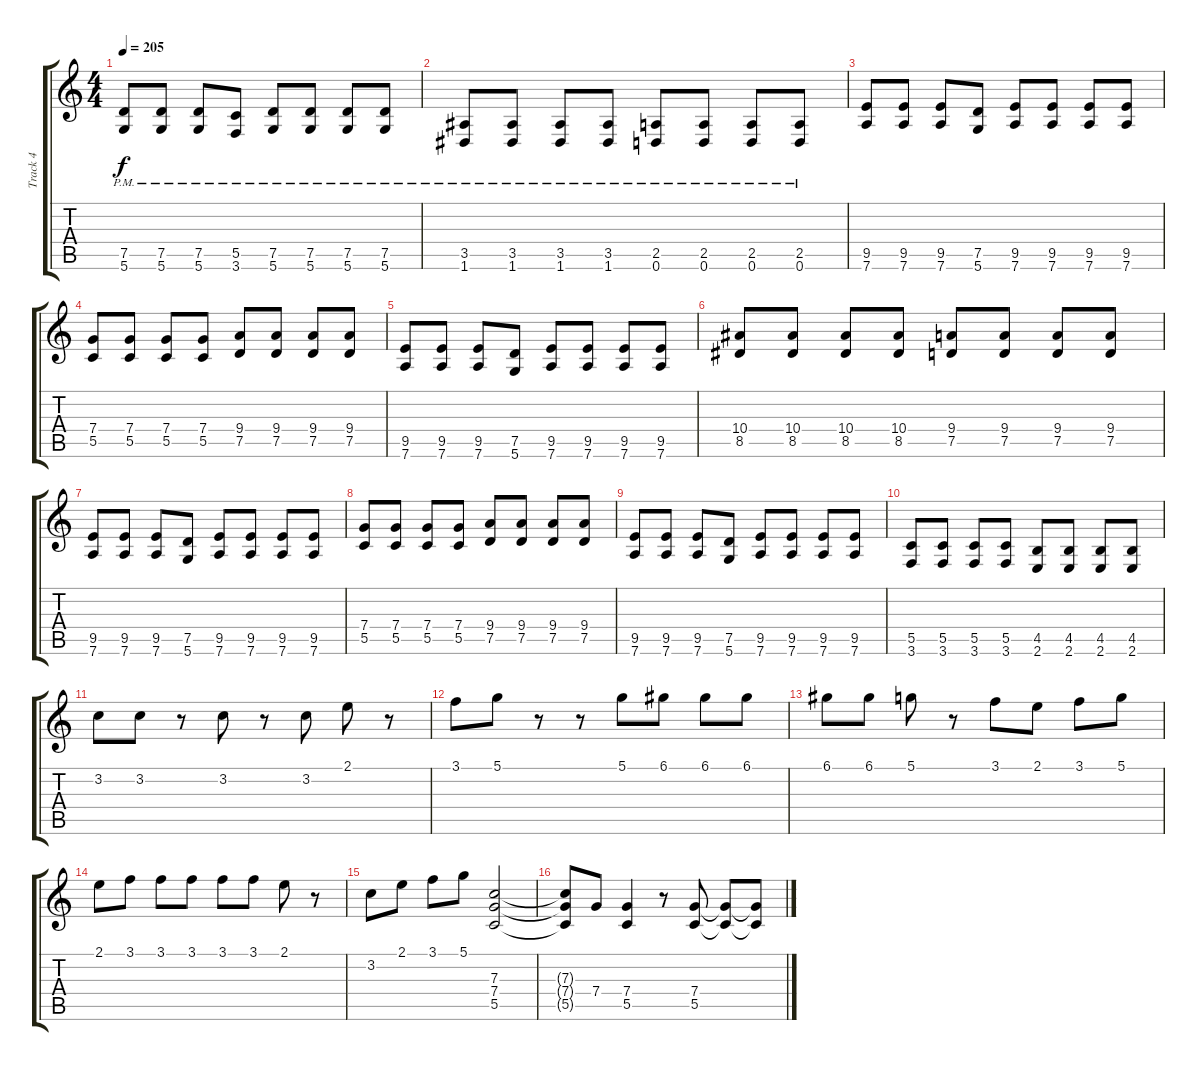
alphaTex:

\track ("Track 4" "Track 4") {instrument distortionguitar}
\staff {score tabs}
\tuning (D4 A3 F3 C3 G2 D2) {hide}
\ts (4 4)
\tempo 205
\clef g2
\ks c
(7.5{pm} 5.6{pm}).8{dy f} (7.5{pm} 5.6{pm}).8 (7.5{pm} 5.6{pm}).8 (5.5{pm} 3.6{pm}).8 (7.5{pm} 5.6{pm}).8 (7.5{pm} 5.6{pm}).8 (7.5{pm} 5.6{pm}).8 (7.5{pm} 5.6{pm}).8 |
(3.5{pm} 1.6{pm}).8 (3.5{pm} 1.6{pm}).8 (3.5{pm} 1.6{pm}).8 (3.5{pm} 1.6{pm}).8 (2.5{pm} 0.6{pm}).8 (2.5{pm} 0.6{pm}).8 (2.5{pm} 0.6{pm}).8 (2.5{pm} 0.6{pm}).8 |
(9.5 7.6).8 (9.5 7.6).8 (9.5 7.6).8 (7.5 5.6).8 (9.5 7.6).8 (9.5 7.6).8 (9.5 7.6).8 (9.5 7.6).8 |
(7.4 5.5).8 (7.4 5.5).8 (7.4 5.5).8 (7.4 5.5).8 (9.4 7.5).8 (9.4 7.5).8 (9.4 7.5).8 (9.4 7.5).8 |
(9.5 7.6).8 (9.5 7.6).8 (9.5 7.6).8 (7.5 5.6).8 (9.5 7.6).8 (9.5 7.6).8 (9.5 7.6).8 (9.5 7.6).8 |
(10.4 8.5).8 (10.4 8.5).8 (10.4 8.5).8 (10.4 8.5).8 (9.4 7.5).8 (9.4 7.5).8 (9.4 7.5).8 (9.4 7.5).8 |
(9.5 7.6).8 (9.5 7.6).8 (9.5 7.6).8 (7.5 5.6).8 (9.5 7.6).8 (9.5 7.6).8 (9.5 7.6).8 (9.5 7.6).8 |
(7.4 5.5).8 (7.4 5.5).8 (7.4 5.5).8 (7.4 5.5).8 (9.4 7.5).8 (9.4 7.5).8 (9.4 7.5).8 (9.4 7.5).8 |
(9.5 7.6).8 (9.5 7.6).8 (9.5 7.6).8 (7.5 5.6).8 (9.5 7.6).8 (9.5 7.6).8 (9.5 7.6).8 (9.5 7.6).8 |
(5.5 3.6).8 (5.5 3.6).8 (5.5 3.6).8 (5.5 3.6).8 (4.5 2.6).8 (4.5 2.6).8 (4.5 2.6).8 (4.5 2.6).8 |
3.2.8 3.2.8 r.8 3.2.8 r.8 3.2.8 2.1.8 r.8 |
3.1.8 5.1.8 r.8 r.8 5.1.8 6.1.8 6.1.8 6.1.8 |
6.1.8 6.1.8 5.1.8 r.8 3.1.8 2.1.8 3.1.8 5.1.8 |
2.1.8 3.1.8 3.1.8 3.1.8 3.1.8 3.1.8 2.1.8 r.8 |
3.2.8 2.1.8 3.1.8 5.1.8 (7.3 7.4 5.5).2 |
(7.3{t} 7.4{t} 5.5{t}).8 7.4.8 (7.4 5.5).4 r.8 (7.4 5.5).8 (7.4{t} 5.5{t}).8 (7.4{t} 5.5{t}).8
